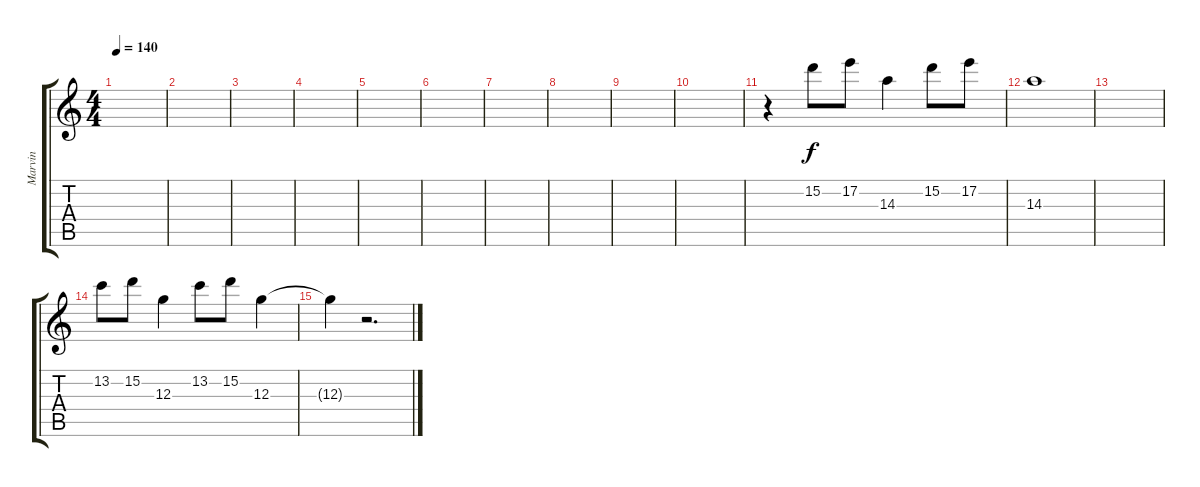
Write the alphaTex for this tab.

\track ("Marvin" "Marvin") {instrument overdrivenguitar}
\staff {score tabs}
\tuning (E4 B3 G3 D3 A2 E2) {hide}
\ts (4 4)
\tempo 140
\clef g2
\ks c
|
|
|
|
|
|
|
|
|
|
r.4 15.2.8 17.2.8 14.3.4 15.2.8 17.2.8 |
14.3.1 |
|
13.2.8 15.2.8 12.3.4 13.2.8 15.2.8 12.3.4 |
12.3{t}.4 r.2{d}
